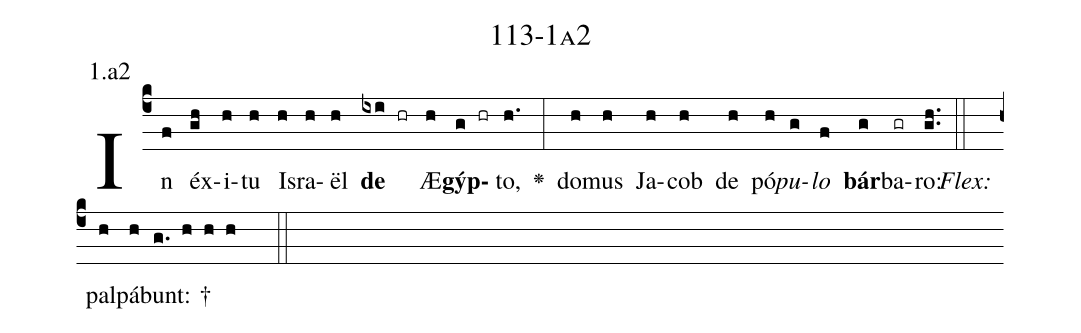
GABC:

name: 113-1a2;
annotation: 1.a2;
%%
(c4)In(f) éx(gh)i(h)tu(h) Is(h)ra(h)ël(h) <b>de</b>(ixi hr) Æ(h)<b>gýp</b>(g hr)to,(h.) <v>\greheightstar</v>(:) do(h)mus(h) Ja(h)cob(h) de(h) pó(h)<i>pu</i>(g)<i>lo</i>(f) <b>bár</b>(g)ba(gr)ro:(gh..) (::)
<i>Flex:</i>()  pal(h)pá(h)bunt: †(g. h h h  ::)

%E(h) u(h) o(g) u(f) a(g) e.(gh..) (::)
